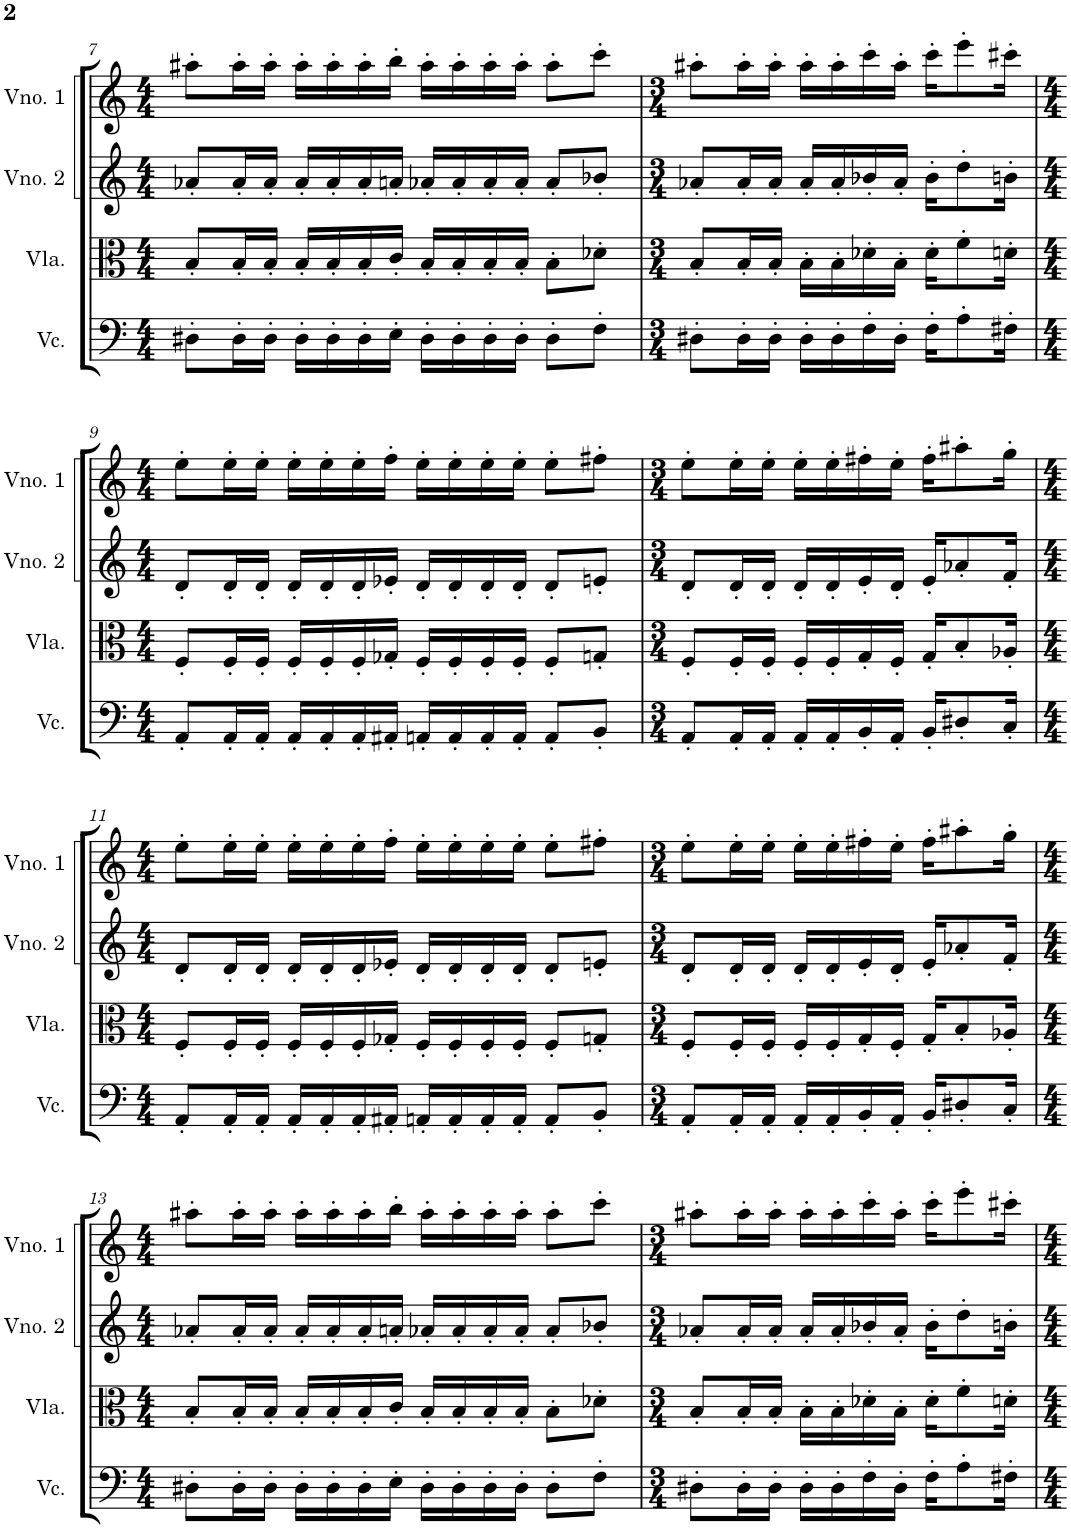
**kern	**kern	**kern	**kern
*part4	*part3	*part2	*part1
*staff4	*staff3	*staff2	*staff1
*I"Violoncelo	*I"Viola	*I"Violino 2	*I"Violino 1
*I'Vc.	*I'Vla.	*I'Vno. 2	*I'Vno. 1
!!LO:PB:g=z
*clefF4	*clefC3	*clefG2	*clefG2
*k[]	*k[]	*k[]	*k[]
*M4/4	*M4/4	*M4/4	*M4/4
=7	=7	=7	=7
8D#X'\L	8B'/L	8a-X'/L	8aa#X'\L
16D#'\L	16B'/L	16a-'/L	16aa#'\L
16D#'\JJ	16B'/JJ	16a-'/JJ	16aa#'\JJ
16D#'\LL	16B'/LL	16a-'/LL	16aa#'\LL
16D#'\	16B'/	16a-'/	16aa#'\
16D#'\	16B'/	16a-'/	16aa#'\
16E'\JJ	16c'/JJ	16an'/JJ	16bb'\JJ
16D#'\LL	16B'/LL	16a-X'/LL	16aa#'\LL
16D#'\	16B'/	16a-'/	16aa#'\
16D#'\	16B'/	16a-'/	16aa#'\
16D#'\JJ	16B'/JJ	16a-'/JJ	16aa#'\JJ
8D#'\L	8B'\L	8a-'/L	8aa#'\L
8F'\J	8d-X'\J	8b-X'/J	8ccc'\J
=8	=8	=8	=8
*M3/4	*M3/4	*M3/4	*M3/4
8D#X'\L	8B'/L	8a-X'/L	8aa#X'\L
16D#'\L	16B'/L	16a-'/L	16aa#'\L
16D#'\JJ	16B'/JJ	16a-'/JJ	16aa#'\JJ
16D#'\LL	16B'\LL	16a-'/LL	16aa#'\LL
16D#'\	16B'\	16a-'/	16aa#'\
16F'\	16d-X'\	16b-X'/	16ccc'\
16D#'\JJ	16B'\JJ	16a-'/JJ	16aa#'\JJ
16F'\KL	16d-'\KL	16b-'\KL	16ccc'\KL
8A'\	8f'\	8dd'\	8eee'\
16F#X'\Jk	16dn'\Jk	16bn'\Jk	16ccc#X'\Jk
!!LO:LB:g=z
=9	=9	=9	=9
*M4/4	*M4/4	*M4/4	*M4/4
8AA'/L	8F'/L	8d'/L	8ee'\L
16AA'/L	16F'/L	16d'/L	16ee'\L
16AA'/JJ	16F'/JJ	16d'/JJ	16ee'\JJ
16AA'/LL	16F'/LL	16d'/LL	16ee'\LL
16AA'/	16F'/	16d'/	16ee'\
16AA'/	16F'/	16d'/	16ee'\
16AA#X'/JJ	16G-X'/JJ	16e-X'/JJ	16ff'\JJ
16AAn'/LL	16F'/LL	16d'/LL	16ee'\LL
16AA'/	16F'/	16d'/	16ee'\
16AA'/	16F'/	16d'/	16ee'\
16AA'/JJ	16F'/JJ	16d'/JJ	16ee'\JJ
8AA'/L	8F'/L	8d'/L	8ee'\L
8BB'/J	8Gn'/J	8en'/J	8ff#X'\J
=10	=10	=10	=10
*M3/4	*M3/4	*M3/4	*M3/4
8AA'/L	8F'/L	8d'/L	8ee'\L
16AA'/L	16F'/L	16d'/L	16ee'\L
16AA'/JJ	16F'/JJ	16d'/JJ	16ee'\JJ
16AA'/LL	16F'/LL	16d'/LL	16ee'\LL
16AA'/	16F'/	16d'/	16ee'\
16BB'/	16G'/	16e'/	16ff#X'\
16AA'/JJ	16F'/JJ	16d'/JJ	16ee'\JJ
16BB'/KL	16G'/KL	16e'/KL	16ff#'\KL
8D#X'/	8B'/	8a-X'/	8aa#X'\
16C'/Jk	16A-X'/Jk	16f'/Jk	16gg'\Jk
!!LO:LB:g=z
=11	=11	=11	=11
*M4/4	*M4/4	*M4/4	*M4/4
8AA'/L	8F'/L	8d'/L	8ee'\L
16AA'/L	16F'/L	16d'/L	16ee'\L
16AA'/JJ	16F'/JJ	16d'/JJ	16ee'\JJ
16AA'/LL	16F'/LL	16d'/LL	16ee'\LL
16AA'/	16F'/	16d'/	16ee'\
16AA'/	16F'/	16d'/	16ee'\
16AA#X'/JJ	16G-X'/JJ	16e-X'/JJ	16ff'\JJ
16AAn'/LL	16F'/LL	16d'/LL	16ee'\LL
16AA'/	16F'/	16d'/	16ee'\
16AA'/	16F'/	16d'/	16ee'\
16AA'/JJ	16F'/JJ	16d'/JJ	16ee'\JJ
8AA'/L	8F'/L	8d'/L	8ee'\L
8BB'/J	8Gn'/J	8en'/J	8ff#X'\J
=12	=12	=12	=12
*M3/4	*M3/4	*M3/4	*M3/4
8AA'/L	8F'/L	8d'/L	8ee'\L
16AA'/L	16F'/L	16d'/L	16ee'\L
16AA'/JJ	16F'/JJ	16d'/JJ	16ee'\JJ
16AA'/LL	16F'/LL	16d'/LL	16ee'\LL
16AA'/	16F'/	16d'/	16ee'\
16BB'/	16G'/	16e'/	16ff#X'\
16AA'/JJ	16F'/JJ	16d'/JJ	16ee'\JJ
16BB'/KL	16G'/KL	16e'/KL	16ff#'\KL
8D#X'/	8B'/	8a-X'/	8aa#X'\
16C'/Jk	16A-X'/Jk	16f'/Jk	16gg'\Jk
!!LO:LB:g=z
=13	=13	=13	=13
*M4/4	*M4/4	*M4/4	*M4/4
8D#X'\L	8B'/L	8a-X'/L	8aa#X'\L
16D#'\L	16B'/L	16a-'/L	16aa#'\L
16D#'\JJ	16B'/JJ	16a-'/JJ	16aa#'\JJ
16D#'\LL	16B'/LL	16a-'/LL	16aa#'\LL
16D#'\	16B'/	16a-'/	16aa#'\
16D#'\	16B'/	16a-'/	16aa#'\
16E'\JJ	16c'/JJ	16an'/JJ	16bb'\JJ
16D#'\LL	16B'/LL	16a-X'/LL	16aa#'\LL
16D#'\	16B'/	16a-'/	16aa#'\
16D#'\	16B'/	16a-'/	16aa#'\
16D#'\JJ	16B'/JJ	16a-'/JJ	16aa#'\JJ
8D#'\L	8B'\L	8a-'/L	8aa#'\L
8F'\J	8d-X'\J	8b-X'/J	8ccc'\J
=14	=14	=14	=14
*M3/4	*M3/4	*M3/4	*M3/4
8D#X'\L	8B'/L	8a-X'/L	8aa#X'\L
16D#'\L	16B'/L	16a-'/L	16aa#'\L
16D#'\JJ	16B'/JJ	16a-'/JJ	16aa#'\JJ
16D#'\LL	16B'\LL	16a-'/LL	16aa#'\LL
16D#'\	16B'\	16a-'/	16aa#'\
16F'\	16d-X'\	16b-X'/	16ccc'\
16D#'\JJ	16B'\JJ	16a-'/JJ	16aa#'\JJ
16F'\KL	16d-'\KL	16b-'\KL	16ccc'\KL
8A'\	8f'\	8dd'\	8eee'\
16F#X'\Jk	16dn'\Jk	16bn'\Jk	16ccc#X'\Jk
=	=	=	=
*-	*-	*-	*-
